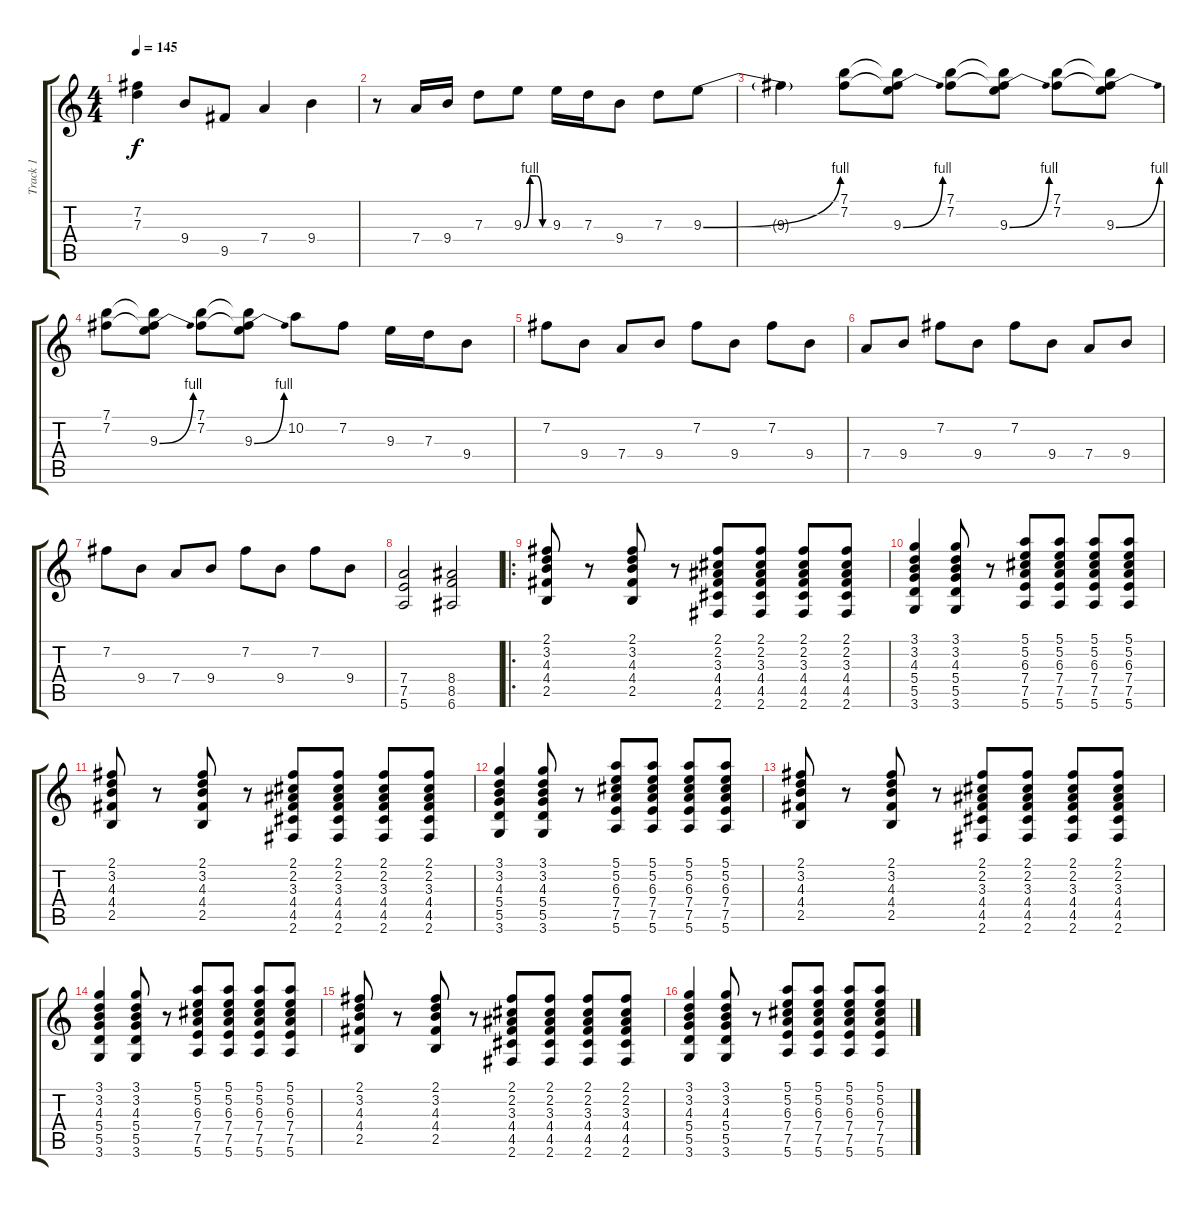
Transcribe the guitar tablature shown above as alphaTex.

\track ("Track 1" "Track 1") {instrument distortionguitar}
\staff {score tabs}
\tuning (E4 B3 G3 D3 A2 E2) {hide}
\ts (4 4)
\tempo 145
\clef g2
\ks c
(7.2 7.3).4{dy f} 9.4.8 9.5.8 7.4.4 9.4.4 |
r.8 7.4.16 9.4.16 7.3.8 9.3{be (custom 0 0 15 4 30 4 45 0 60 0)}.8 9.3.16 7.3.16 9.4.8 7.3.8 9.3{be (bend 0 0 60 4)}.8 |
9.3{t}.4 (7.1 7.2).8 (7.1{t} 7.2{t} 9.3{be (bend 0 0 60 4)}).8 (7.1 7.2).8 (7.1{t} 7.2{t} 9.3{be (bend 0 0 60 4)}).8 (7.1 7.2).8 (7.1{t} 7.2{t} 9.3{be (bend 0 0 60 4)}).8 |
(7.1 7.2).8 (7.1{t} 7.2{t} 9.3{be (bend 0 0 60 4)}).8 (7.1 7.2).8 (7.1{t} 7.2{t} 9.3{be (bend 0 0 60 4)}).8 10.2.8 7.2.8 9.3.16 7.3.16 9.4.8 |
7.2.8 9.4.8 7.4.8 9.4.8 7.2.8 9.4.8 7.2.8 9.4.8 |
7.4.8 9.4.8 7.2.8 9.4.8 7.2.8 9.4.8 7.4.8 9.4.8 |
7.2.8 9.4.8 7.4.8 9.4.8 7.2.8 9.4.8 7.2.8 9.4.8 |
(7.4 7.5 5.6).2 (8.4 8.5 6.6).2 |
\ro
(2.1 3.2 4.3 4.4 2.5).8 r.8 (2.1 3.2 4.3 4.4 2.5).8 r.8 (2.1 2.2 3.3 4.4 4.5 2.6).8 (2.1 2.2 3.3 4.4 4.5 2.6).8 (2.1 2.2 3.3 4.4 4.5 2.6).8 (2.1 2.2 3.3 4.4 4.5 2.6).8 |
(3.1 3.2 4.3 5.4 5.5 3.6).4 (3.1 3.2 4.3 5.4 5.5 3.6).8 r.8 (5.1 5.2 6.3 7.4 7.5 5.6).8 (5.1 5.2 6.3 7.4 7.5 5.6).8 (5.1 5.2 6.3 7.4 7.5 5.6).8 (5.1 5.2 6.3 7.4 7.5 5.6).8 |
(2.1 3.2 4.3 4.4 2.5).8 r.8 (2.1 3.2 4.3 4.4 2.5).8 r.8 (2.1 2.2 3.3 4.4 4.5 2.6).8 (2.1 2.2 3.3 4.4 4.5 2.6).8 (2.1 2.2 3.3 4.4 4.5 2.6).8 (2.1 2.2 3.3 4.4 4.5 2.6).8 |
(3.1 3.2 4.3 5.4 5.5 3.6).4 (3.1 3.2 4.3 5.4 5.5 3.6).8 r.8 (5.1 5.2 6.3 7.4 7.5 5.6).8 (5.1 5.2 6.3 7.4 7.5 5.6).8 (5.1 5.2 6.3 7.4 7.5 5.6).8 (5.1 5.2 6.3 7.4 7.5 5.6).8 |
(2.1 3.2 4.3 4.4 2.5).8 r.8 (2.1 3.2 4.3 4.4 2.5).8 r.8 (2.1 2.2 3.3 4.4 4.5 2.6).8 (2.1 2.2 3.3 4.4 4.5 2.6).8 (2.1 2.2 3.3 4.4 4.5 2.6).8 (2.1 2.2 3.3 4.4 4.5 2.6).8 |
(3.1 3.2 4.3 5.4 5.5 3.6).4 (3.1 3.2 4.3 5.4 5.5 3.6).8 r.8 (5.1 5.2 6.3 7.4 7.5 5.6).8 (5.1 5.2 6.3 7.4 7.5 5.6).8 (5.1 5.2 6.3 7.4 7.5 5.6).8 (5.1 5.2 6.3 7.4 7.5 5.6).8 |
(2.1 3.2 4.3 4.4 2.5).8 r.8 (2.1 3.2 4.3 4.4 2.5).8 r.8 (2.1 2.2 3.3 4.4 4.5 2.6).8 (2.1 2.2 3.3 4.4 4.5 2.6).8 (2.1 2.2 3.3 4.4 4.5 2.6).8 (2.1 2.2 3.3 4.4 4.5 2.6).8 |
(3.1 3.2 4.3 5.4 5.5 3.6).4 (3.1 3.2 4.3 5.4 5.5 3.6).8 r.8 (5.1 5.2 6.3 7.4 7.5 5.6).8 (5.1 5.2 6.3 7.4 7.5 5.6).8 (5.1 5.2 6.3 7.4 7.5 5.6).8 (5.1 5.2 6.3 7.4 7.5 5.6).8
